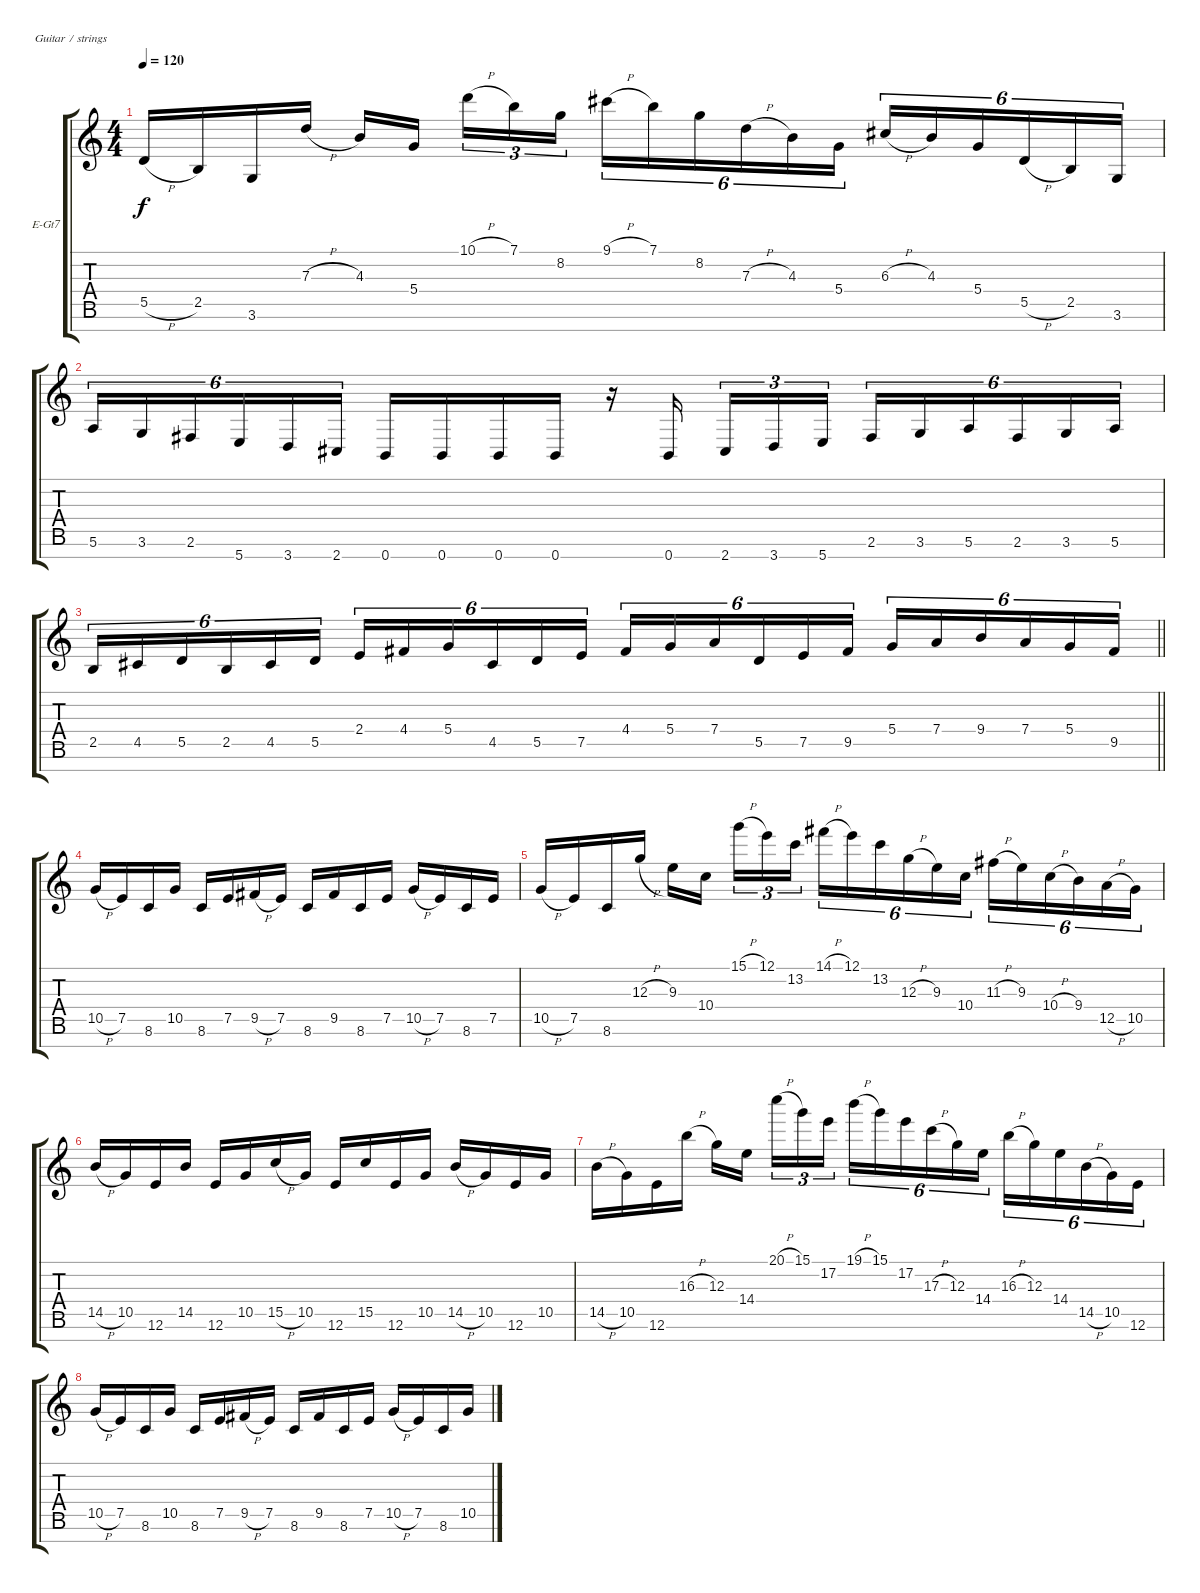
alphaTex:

\bracketExtendMode groupsimilarinstruments
\firstSystemTrackNameOrientation horizontal
\otherSystemsTrackNameOrientation horizontal
\track ("Track 4" "E-Gt7") {instrument distortionguitar}
\staff {score tabs}
\tuning (E4 B3 G3 D3 A2 E2 B1)
\ts (4 4)
\tempo 120
\clef g2
\ks c
5.5{h}.16{dy f} 2.5.16 3.6.16 7.3{h}.16 4.3.16 5.4.16 10.1{h}.16{tu (3 2)} 7.1.16{tu (3 2)} 8.2.16{tu (3 2)} 9.1{h}.16{tu (6 4)} 7.1.16{tu (6 4)} 8.2.16{tu (6 4)} 7.3{h}.16{tu (6 4)} 4.3.16{tu (6 4)} 5.4.16{tu (6 4)} 6.3{h}.16{tu (6 4)} 4.3.16{tu (6 4)} 5.4.16{tu (6 4)} 5.5{h}.16{tu (6 4)} 2.5.16{tu (6 4)} 3.6.16{tu (6 4)} |
5.6.16{tu (6 4)} 3.6.16{tu (6 4)} 2.6.16{tu (6 4)} 5.7.16{tu (6 4)} 3.7.16{tu (6 4)} 2.7.16{tu (6 4)} 0.7.16 0.7.16 0.7.16 0.7.16 r.16 0.7.16 2.7.16{tu (3 2)} 3.7.16{tu (3 2)} 5.7.16{tu (3 2)} 2.6.16{tu (6 4)} 3.6.16{tu (6 4)} 5.6.16{tu (6 4)} 2.6.16{tu (6 4)} 3.6.16{tu (6 4)} 5.6.16{tu (6 4)} |
\barLineRight lightlight
2.5.16{tu (6 4)} 4.5.16{tu (6 4)} 5.5.16{tu (6 4)} 2.5.16{tu (6 4)} 4.5.16{tu (6 4)} 5.5.16{tu (6 4)} 2.4.16{tu (6 4)} 4.4.16{tu (6 4)} 5.4.16{tu (6 4)} 4.5.16{tu (6 4)} 5.5.16{tu (6 4)} 7.5.16{tu (6 4)} 4.4.16{tu (6 4)} 5.4.16{tu (6 4)} 7.4.16{tu (6 4)} 5.5.16{tu (6 4)} 7.5.16{tu (6 4)} 9.5.16{tu (6 4)} 5.4.16{tu (6 4)} 7.4.16{tu (6 4)} 9.4.16{tu (6 4)} 7.4.16{tu (6 4)} 5.4.16{tu (6 4)} 9.5.16{tu (6 4)} |
10.5{h}.16 7.5.16 8.6.16 10.5.16 8.6.16 7.5.16 9.5{h}.16 7.5.16 8.6.16 9.5.16 8.6.16 7.5.16 10.5{h}.16 7.5.16 8.6.16 7.5.16 |
10.5{h}.16 7.5.16 8.6.16 12.3{h}.16 9.3.16 10.4.16 15.1{h}.16{tu (3 2)} 12.1.16{tu (3 2)} 13.2.16{tu (3 2)} 14.1{h}.16{tu (6 4)} 12.1.16{tu (6 4)} 13.2.16{tu (6 4)} 12.3{h}.16{tu (6 4)} 9.3.16{tu (6 4)} 10.4.16{tu (6 4)} 11.3{h}.16{tu (6 4)} 9.3.16{tu (6 4)} 10.4{h}.16{tu (6 4)} 9.4.16{tu (6 4)} 12.5{h}.16{tu (6 4)} 10.5.16{tu (6 4)} |
14.5{h}.16 10.5.16 12.6.16 14.5.16 12.6.16 10.5.16 15.5{h}.16 10.5.16 12.6.16 15.5.16 12.6.16 10.5.16 14.5{h}.16 10.5.16 12.6.16 10.5.16 |
14.5{h}.16 10.5.16 12.6.16 16.3{h}.16 12.3.16 14.4.16 20.1{h}.16{tu (3 2)} 15.1.16{tu (3 2)} 17.2.16{tu (3 2)} 19.1{h}.16{tu (6 4)} 15.1.16{tu (6 4)} 17.2.16{tu (6 4)} 17.3{h}.16{tu (6 4)} 12.3.16{tu (6 4)} 14.4.16{tu (6 4)} 16.3{h}.16{tu (6 4)} 12.3.16{tu (6 4)} 14.4.16{tu (6 4)} 14.5{h}.16{tu (6 4)} 10.5.16{tu (6 4)} 12.6.16{tu (6 4)} |
10.5{h}.16 7.5.16 8.6.16 10.5.16 8.6.16 7.5.16 9.5{h}.16 7.5.16 8.6.16 9.5.16 8.6.16 7.5.16 10.5{h}.16 7.5.16 8.6.16 10.5.16
